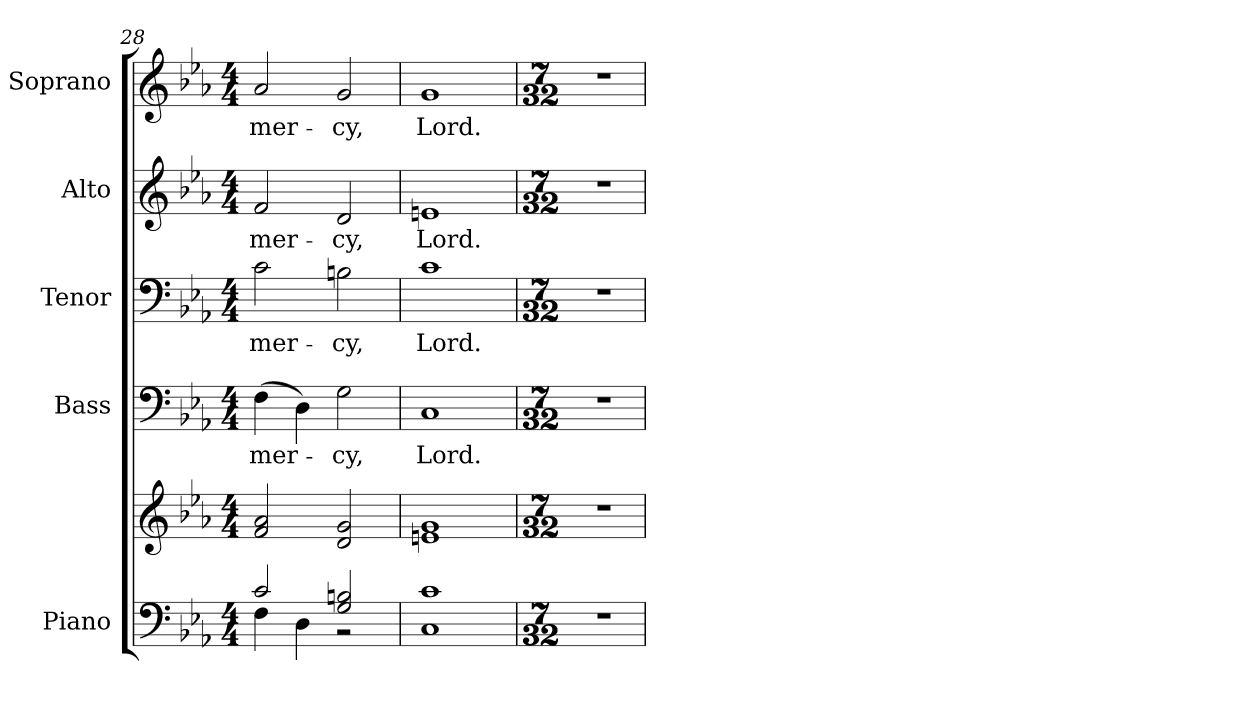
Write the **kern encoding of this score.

**kern	**kern	**kern	**text	**kern	**text	**kern	**text	**kern	**text
*part5	*part5	*part4	*part4	*part3	*part3	*part2	*part2	*part1	*part1
*staff6	*staff5	*staff4	*staff4	*staff3	*staff3	*staff2	*staff2	*staff1	*staff1
*I"Piano	*	*I"Bass	*	*I"Tenor	*	*I"Alto	*	*I"Soprano	*
*I'Pno.	*	*I'B.	*	*I'T.	*	*I'A.	*	*I'S.	*
*clefF4	*clefG2	*clefF4	*	*clefF4	*	*clefG2	*	*clefG2	*
*k[b-e-a-]	*k[b-e-a-]	*k[b-e-a-]	*	*k[b-e-a-]	*	*k[b-e-a-]	*	*k[b-e-a-]	*
*E-:	*E-:	*E-:	*	*E-:	*	*E-:	*	*E-:	*
*M4/4	*M4/4	*M4/4	*	*M4/4	*	*M4/4	*	*M4/4	*
=28	=28	=28	=28	=28	=28	=28	=28	=28	=28
*^	*	*	*	*	*	*	*	*	*
!	!	!	!	!LO:LY:b:color=#000000	!	!	!	!	!	!
!	!	!	!	!	!	!LO:LY:b:color=#000000	!	!	!	!
!	!	!	!	!	!	!	!	!LO:LY:b:color=#000000	!	!
!	!	!	!	!	!	!	!	!	!	!LO:LY:b:color=#000000
2ci/	4Fi\	2fi/ 2a-i	(4Fi\	mer-	2ci\	mer-	2fi/	mer-	2a-i/	mer-
.	4Di\	.	4Di\)	.	.	.	.	.	.	.
!	!	!	!	!LO:LY:b:color=#000000	!	!	!	!	!	!
!	!	!	!	!	!	!LO:LY:b:color=#000000	!	!	!	!
!	!	!	!	!	!	!	!	!LO:LY:b:color=#000000	!	!
!	!	!	!	!	!	!	!	!	!	!LO:LY:b:color=#000000
2Gi/ 2Bni	2r	2di/ 2gi	2Gi\	-cy,	2Bni\	-cy,	2di/	-cy,	2gi/	-cy,
*v	*v	*	*	*	*	*	*	*	*	*
!!LO:PB:g=z
=29	=29	=29	=29	=29	=29	=29	=29	=29	=29
*^	*	*	*	*	*	*	*	*	*
!	!	!	!	!LO:LY:b:color=#000000	!	!	!	!	!	!
*v	*v	*	*	*	*	*	*	*	*	*
*^	*	*	*	*	*	*	*	*	*
!	!	!	!	!	!	!LO:LY:b:color=#000000	!	!	!	!
*v	*v	*	*	*	*	*	*	*	*	*
*^	*	*	*	*	*	*	*	*	*
!	!	!	!	!	!	!	!	!LO:LY:b:color=#000000	!	!
*v	*v	*	*	*	*	*	*	*	*	*
*^	*	*	*	*	*	*	*	*	*
!	!	!	!	!	!	!	!	!	!	!LO:LY:b:color=#000000
*v	*v	*	*	*	*	*	*	*	*	*
1Ci 1ci	1eni 1gi	1Ci	Lord.	1ci	Lord.	1eni	Lord.	1gi	Lord.
=30	=30	=30	=30	=30	=30	=30	=30	=30	=30
*M7/32	*M7/32	*M7/32	*	*M7/32	*	*M7/32	*	*M7/32	*
!LO:N:vis=1	!LO:N:vis=1	!LO:N:vis=1	!	!LO:N:vis=1	!	!LO:N:vis=1	!	!LO:N:vis=1	!
8..r	8..r	8..r	.	8..r	.	8..r	.	8..r	.
=	=	=	=	=	=	=	=	=	=
*-	*-	*-	*-	*-	*-	*-	*-	*-	*-
